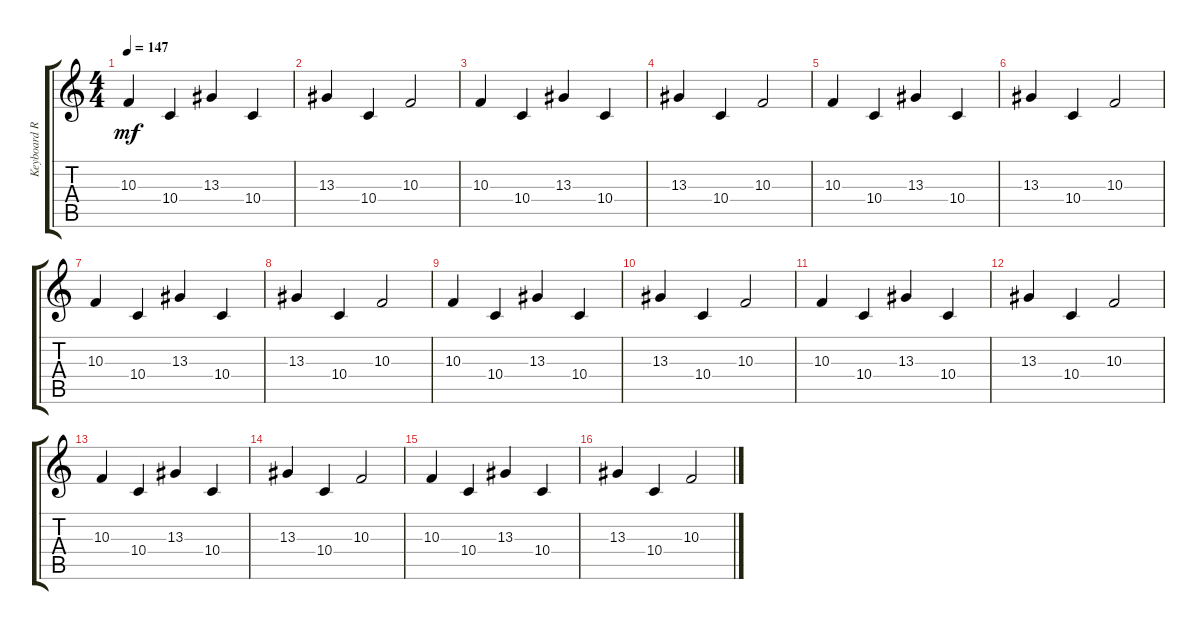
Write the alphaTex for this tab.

\track ("Keyboard Rythem" "Keyboard R") {instrument stringensemble2}
\staff {score tabs}
\tuning (E4 B3 G3 D3 A2 E2) {hide}
\ts (4 4)
\tempo 147
\clef g2
\ks c
10.3.4{dy mf} 10.4.4 13.3.4 10.4.4 |
13.3.4 10.4.4 10.3.2 |
10.3.4 10.4.4 13.3.4 10.4.4 |
13.3.4 10.4.4 10.3.2 |
10.3.4 10.4.4 13.3.4 10.4.4 |
13.3.4 10.4.4 10.3.2 |
10.3.4 10.4.4 13.3.4 10.4.4 |
13.3.4 10.4.4 10.3.2 |
10.3.4 10.4.4 13.3.4 10.4.4 |
13.3.4 10.4.4 10.3.2 |
10.3.4 10.4.4 13.3.4 10.4.4 |
13.3.4 10.4.4 10.3.2 |
10.3.4 10.4.4 13.3.4 10.4.4 |
13.3.4{volume 14} 10.4.4 10.3.2 |
10.3.4{volume 10} 10.4.4 13.3.4 10.4.4 |
13.3.4{volume 7} 10.4.4 10.3.2
